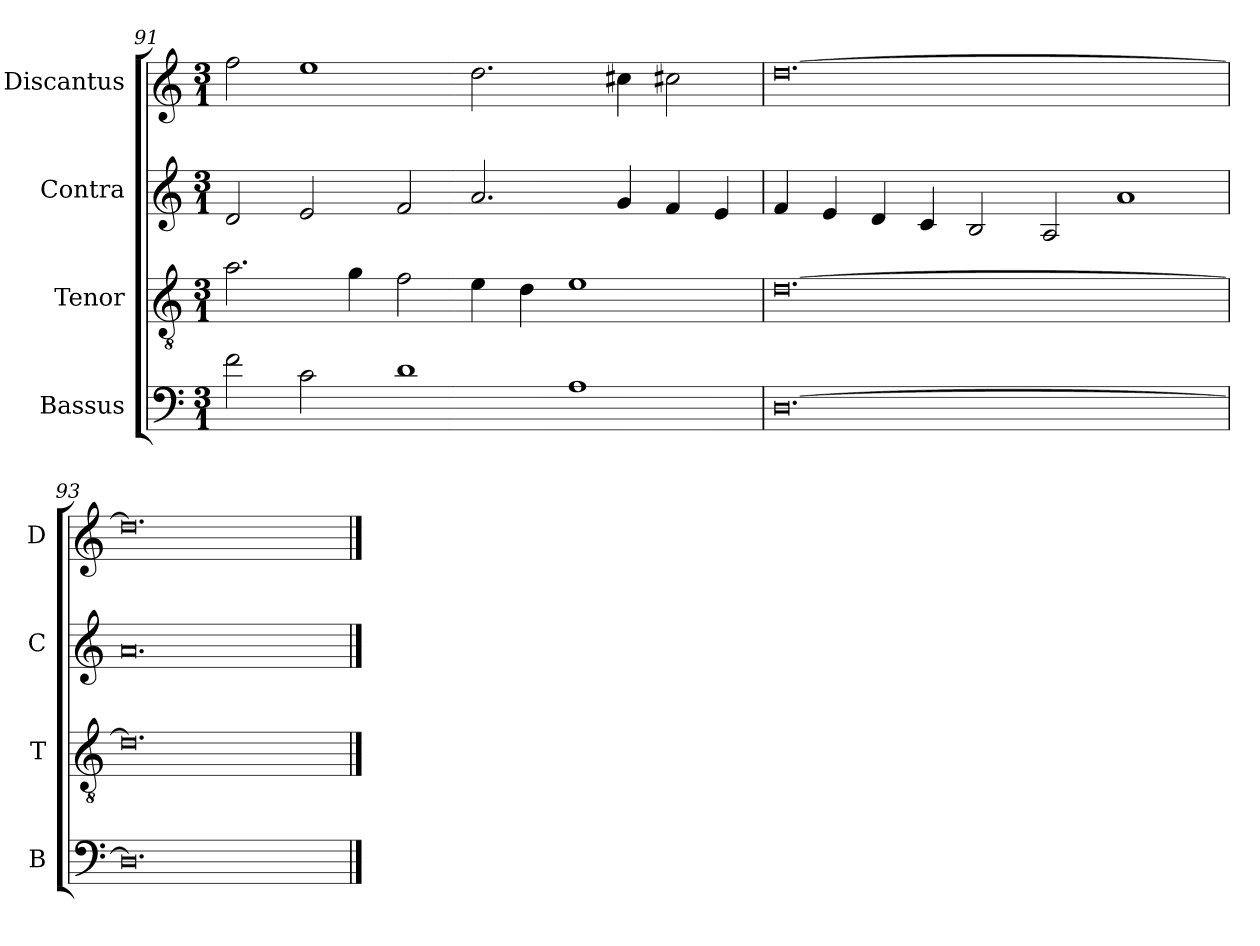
**kern	**kern	**kern	**kern
*part4	*part3	*part2	*part1
*staff4	*staff3	*staff2	*staff1
*I"Bassus	*I"Tenor	*I"Contra	*I"Discantus
*I'B	*I'T	*I'C	*I'D
*clefF4	*clefGv2	*clefG2	*clefG2
*k[]	*k[]	*k[]	*k[]
*M3/1	*M3/1	*M3/1	*M3/1
=91	=91	=91	=91
2f\	2.a\	2d/	2ff\
2c\	.	2e/	1ee
.	4g\	.	.
1d	2f\	2f/	.
.	4e\	2.a/	2.dd\
.	4d\	.	.
1A	1e	.	.
.	.	4g/	4cc#X\
.	.	4f/	2cc#X\
.	.	4e/	.
=92	=92	=92	=92
[0.D	[0.d	4f/	[0.dd
.	.	4e/	.
.	.	4d/	.
.	.	4c/	.
.	.	2B/	.
.	.	2A/	.
.	.	1a	.
=93	=93	=93	=93
0.D]	0.d]	0.a	0.dd]
==	==	==	==
*-	*-	*-	*-
